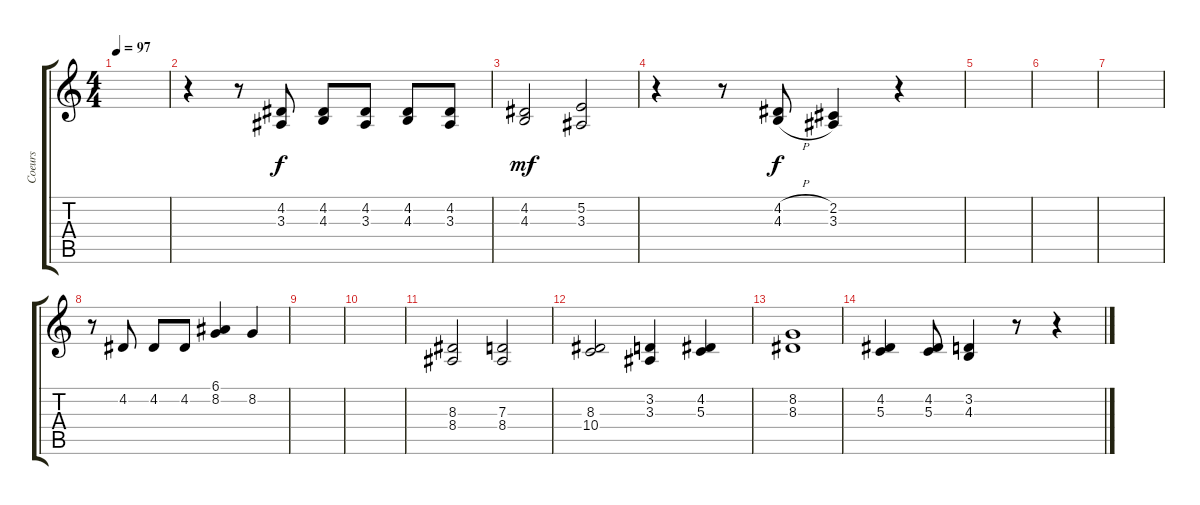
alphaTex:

\track ("Coeurs" "Coeurs") {instrument choiraahs}
\staff {score tabs}
\tuning (E4 B3 G3 D3 A2 E2) {hide}
\ts (4 4)
\tempo 97
\clef g2
\ks c
|
r.4 r.8 (4.2 3.3).8 (4.2 4.3).8 (4.2 3.3).8 (4.2 4.3).8 (4.2 3.3).8 |
(4.2 4.3).2{dy mf} (5.2 3.3).2 |
r.4 r.8 (4.2{h} 4.3{h}).8{dy f} (2.2 3.3).4 r.4 |
|
|
|
r.8 4.2.8 4.2.8 4.2.8 (6.1 8.2).4 8.2.4 |
|
|
(8.3 8.4).2 (7.3 8.4).2 |
(8.3 10.4).2 (3.2 3.3).4 (4.2 5.3).4 |
(8.2 8.3).1 |
(4.2 5.3).4 (4.2 5.3).8 (3.2 4.3).4 r.8 r.4
